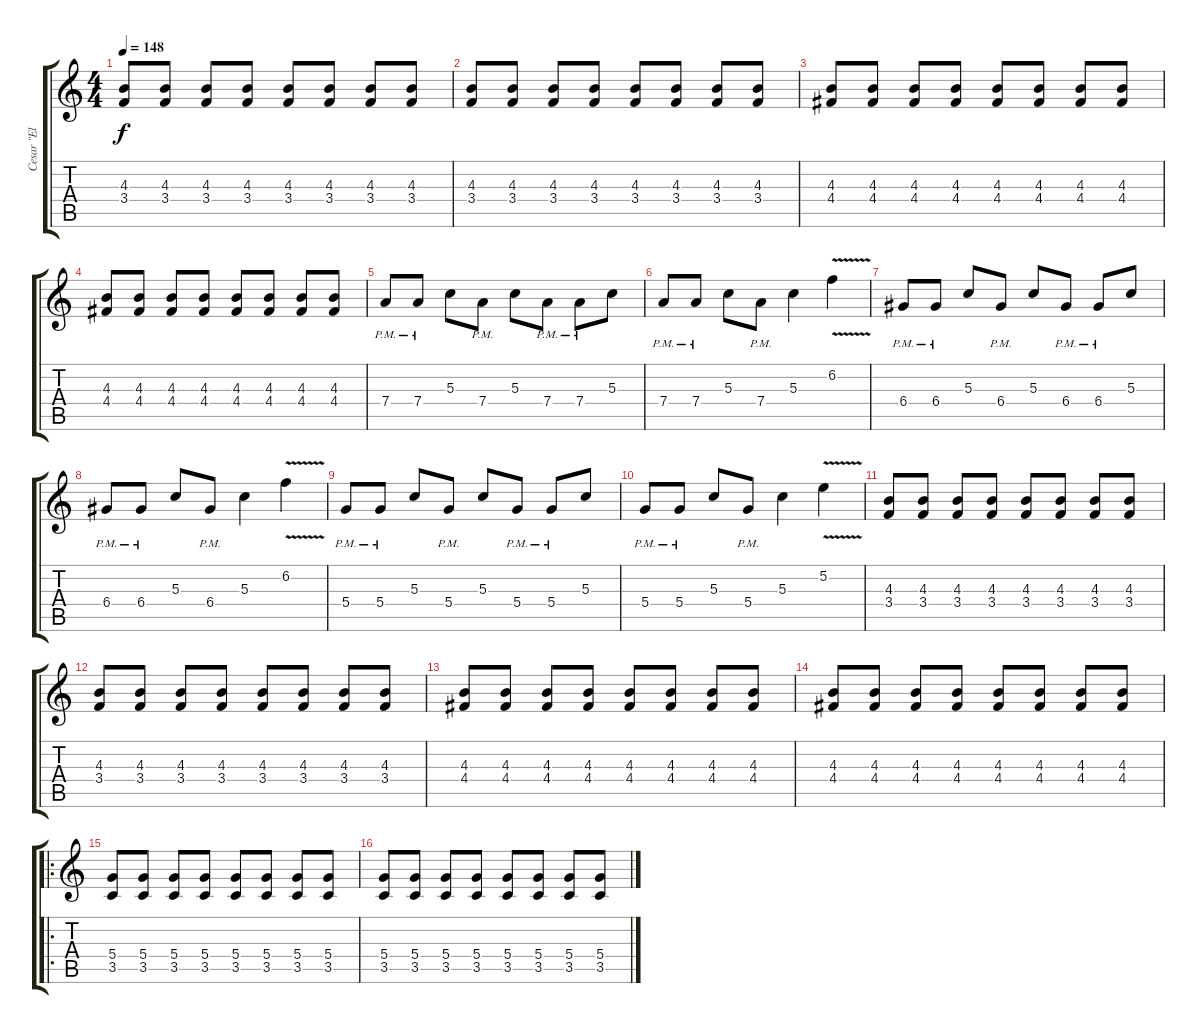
\track ("Cesar \"El Vampiro\"" "Cesar \"El ") {instrument distortionguitar}
\staff {score tabs}
\tuning (E4 B3 G3 D3 A2 E2) {hide}
\ts (4 4)
\tempo 148
\clef g2
\ks c
(4.3 3.4).8{dy f} (4.3 3.4).8 (4.3 3.4).8 (4.3 3.4).8 (4.3 3.4).8 (4.3 3.4).8 (4.3 3.4).8 (4.3 3.4).8 |
(4.3 3.4).8 (4.3 3.4).8 (4.3 3.4).8 (4.3 3.4).8 (4.3 3.4).8 (4.3 3.4).8 (4.3 3.4).8 (4.3 3.4).8 |
(4.3 4.4).8 (4.3 4.4).8 (4.3 4.4).8 (4.3 4.4).8 (4.3 4.4).8 (4.3 4.4).8 (4.3 4.4).8 (4.3 4.4).8 |
(4.3 4.4).8 (4.3 4.4).8 (4.3 4.4).8 (4.3 4.4).8 (4.3 4.4).8 (4.3 4.4).8 (4.3 4.4).8 (4.3 4.4).8 |
7.4{pm}.8 7.4{pm}.8 5.3.8 7.4{pm}.8 5.3.8 7.4{pm}.8 7.4{pm}.8 5.3.8 |
7.4{pm}.8 7.4{pm}.8 5.3.8 7.4{pm}.8 5.3.4 6.2{v}.4 |
6.4{pm}.8 6.4{pm}.8 5.3.8 6.4{pm}.8 5.3.8 6.4{pm}.8 6.4{pm}.8 5.3.8 |
6.4{pm}.8 6.4{pm}.8 5.3.8 6.4{pm}.8 5.3.4 6.2{v}.4 |
5.4{pm}.8 5.4{pm}.8 5.3.8 5.4{pm}.8 5.3.8 5.4{pm}.8 5.4{pm}.8 5.3.8 |
5.4{pm}.8 5.4{pm}.8 5.3.8 5.4{pm}.8 5.3.4 5.2{v}.4 |
(4.3 3.4).8 (4.3 3.4).8 (4.3 3.4).8 (4.3 3.4).8 (4.3 3.4).8 (4.3 3.4).8 (4.3 3.4).8 (4.3 3.4).8 |
(4.3 3.4).8 (4.3 3.4).8 (4.3 3.4).8 (4.3 3.4).8 (4.3 3.4).8 (4.3 3.4).8 (4.3 3.4).8 (4.3 3.4).8 |
(4.3 4.4).8 (4.3 4.4).8 (4.3 4.4).8 (4.3 4.4).8 (4.3 4.4).8 (4.3 4.4).8 (4.3 4.4).8 (4.3 4.4).8 |
(4.3 4.4).8 (4.3 4.4).8 (4.3 4.4).8 (4.3 4.4).8 (4.3 4.4).8 (4.3 4.4).8 (4.3 4.4).8 (4.3 4.4).8 |
\ro
(5.4 3.5).8 (5.4 3.5).8 (5.4 3.5).8 (5.4 3.5).8 (5.4 3.5).8 (5.4 3.5).8 (5.4 3.5).8 (5.4 3.5).8 |
(5.4 3.5).8 (5.4 3.5).8 (5.4 3.5).8 (5.4 3.5).8 (5.4 3.5).8 (5.4 3.5).8 (5.4 3.5).8 (5.4 3.5).8
